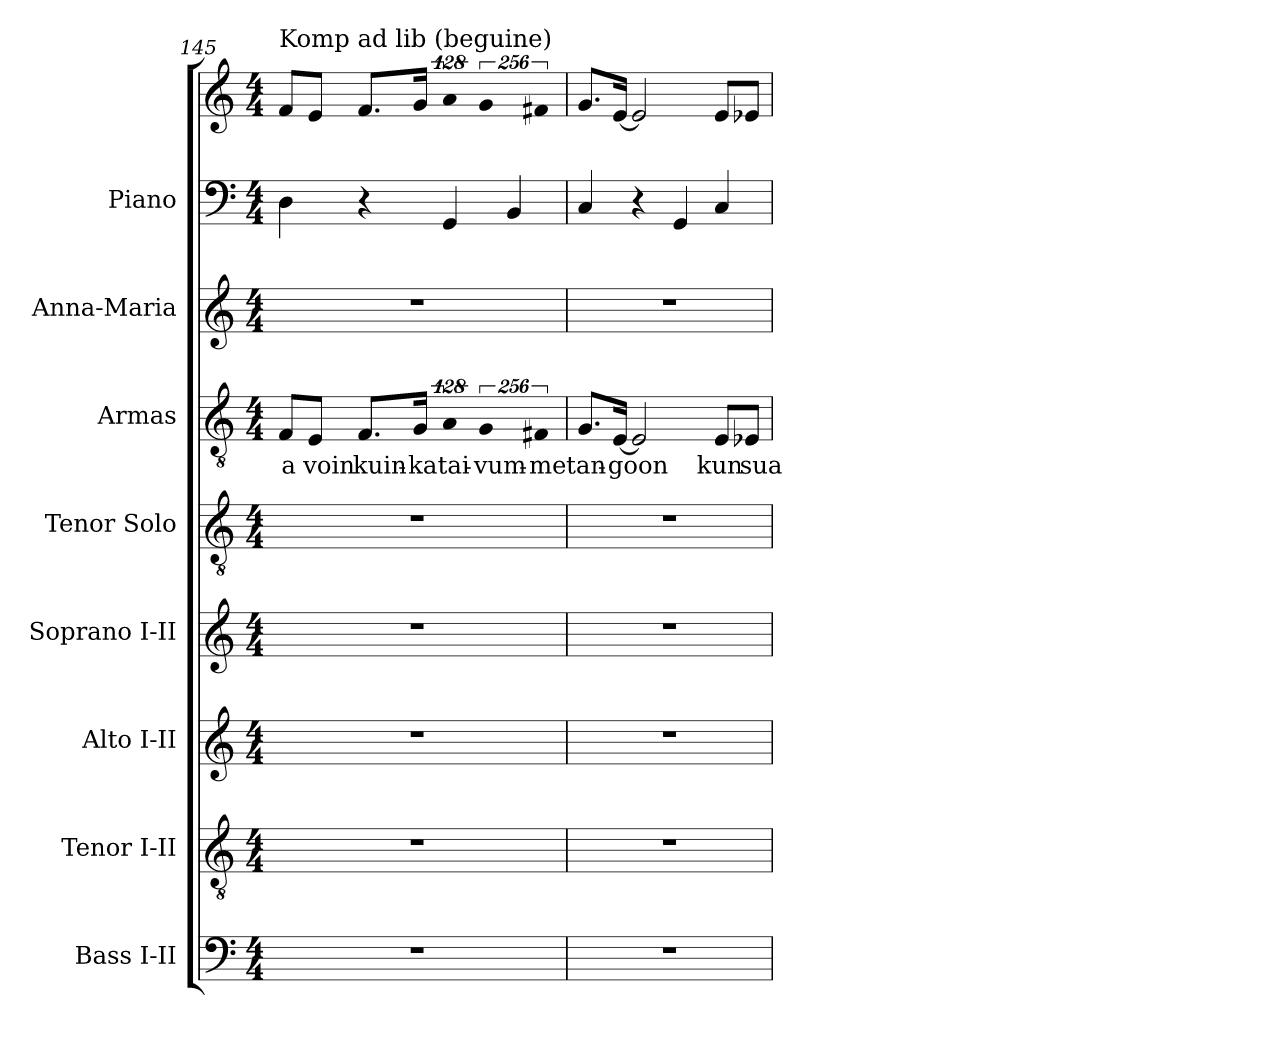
**kern	**kern	**kern	**kern	**kern	**kern	**text	**kern	**kern	**kern
*part8	*part7	*part6	*part5	*part4	*part3	*part3	*part2	*part1	*part1
*staff9	*staff8	*staff7	*staff6	*staff5	*staff4	*staff4	*staff3	*staff2	*staff1
*I"Bass I-II	*I"Tenor I-II	*I"Alto I-II	*I"Soprano I-II	*I"Tenor Solo	*I"Armas	*	*I"Anna-Maria	*I"Piano	*
*I'B.	*I'T.	*I'A.	*I'S.	*I'T. Solo	*I'Armas	*	*I'A-M	*I'Pno.	*
*clefF4	*clefGv2	*clefG2	*clefG2	*clefGv2	*clefGv2	*	*clefG2	*clefF4	*clefG2
*	*ITrd7c12	*	*	*ITrd7c12	*ITrd7c12	*	*	*	*
*k[]	*k[]	*k[]	*k[]	*k[]	*k[]	*	*k[]	*k[]	*k[]
*C:	*C:	*C:	*C:	*C:	*C:	*	*C:	*C:	*C:
*M4/4	*M4/4	*M4/4	*M4/4	*M4/4	*M4/4	*	*M4/4	*M4/4	*M4/4
=145	=145	=145	=145	=145	=145	=145	=145	=145	=145
!	!	!	!	!	!	!	!	!	!LO:TX:a:t=Komp ad lib (beguine)
!	!	!	!	!	!	!LO:LY:b:color=#000000	!	!	!
1r	1r	1r	1r	1r	8FFi/L	-a	1r	4Di\	8fi/L
!	!	!	!	!	!	!LO:LY:b:color=#000000	!	!	!
.	.	.	.	.	8EEi/J	voin	.	.	8ei/J
!	!	!	!	!	!	!LO:LY:b:color=#000000	!	!	!
.	.	.	.	.	8.FFi/L	kuin-	.	4r	8.fi/L
!	!	!	!	!	!	!LO:LY:b:color=#000000	!	!	!
.	.	.	.	.	16GGi/Jk	-ka	.	.	16gi/Jk
!	!	!	!	!	!LO:N:vis=4	!	!	!	!
!	!	!	!	!	!	!LO:LY:b:color=#000000	!	!	!LO:N:vis=4
.	.	.	.	.	512%85AAi/	tai-	.	4GGi/	512%85ai/
!	!	!	!	!	!LO:N:vis=4	!	!	!	!
!	!	!	!	!	!	!LO:LY:b:color=#000000	!	!	!LO:N:vis=4
.	.	.	.	.	1024%171GGi/	-vum-	.	.	1024%171gi/
.	.	.	.	.	.	.	.	4BBi/	.
!	!	!	!	!	!LO:N:vis=4	!	!	!	!
!	!	!	!	!	!	!LO:LY:b:color=#000000	!	!	!LO:N:vis=4
.	.	.	.	.	1024%171FF#Xi/	-me	.	.	1024%171f#Xi/
=146	=146	=146	=146	=146	=146	=146	=146	=146	=146
!	!	!	!	!	!	!LO:LY:b:color=#000000	!	!	!
1r	1r	1r	1r	1r	8.GGi/L	tan-	1r	4Ci/	8.gi/L
!	!	!	!	!	!	!LO:LY:b:color=#000000	!	!	!
.	.	.	.	.	[<16EEi/Jk	-goon	.	.	[<16ei/Jk
.	.	.	.	.	2EEi/]	.	.	4r	2ei/]
.	.	.	.	.	.	.	.	4GGi/	.
!	!	!	!	!	!	!LO:LY:b:color=#000000	!	!	!
.	.	.	.	.	8EEi/L	kun	.	4Ci/	8ei/L
!	!	!	!	!	!	!LO:LY:b:color=#000000	!	!	!
.	.	.	.	.	8EE-Xi/J	sua	.	.	8e-Xi/J
=	=	=	=	=	=	=	=	=	=
*-	*-	*-	*-	*-	*-	*-	*-	*-	*-
